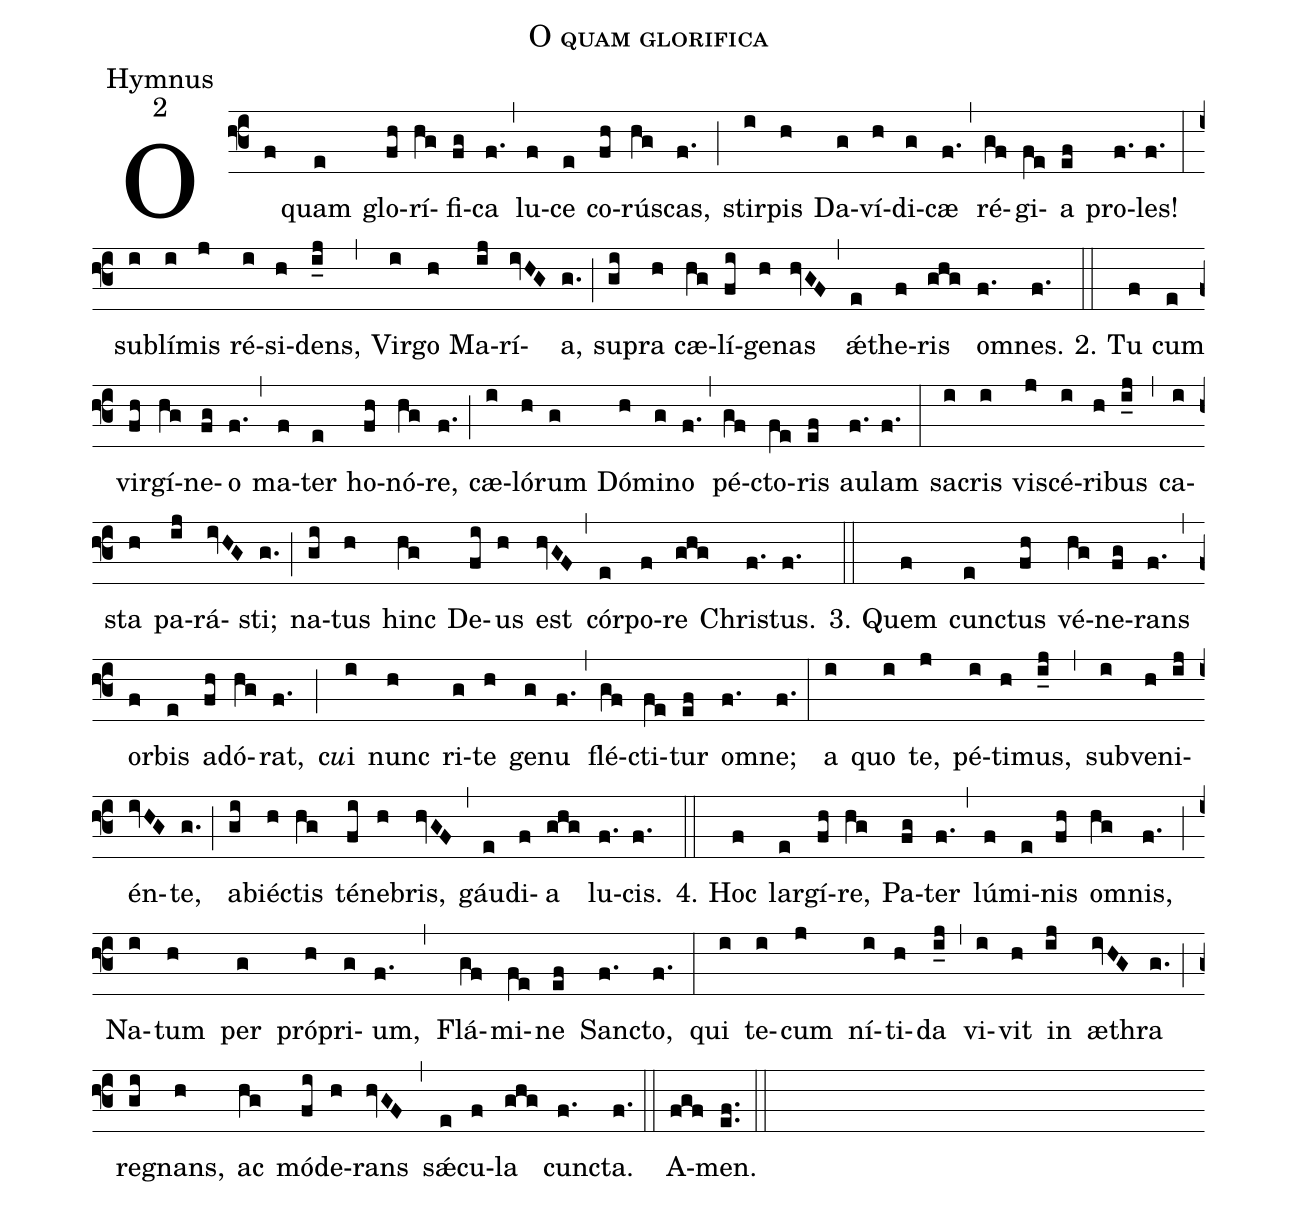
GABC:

name:O quam glorifica;
office-part:Hymnus;
mode:2;
%%
(f3) O(f) quam(e) glo(fh)rí(hg)fi(fg)ca(f.) (,) lu(f)ce(e) co(fh)rú(hg)scas,(f.) (;)
stir(i)pis(h) Da(g)ví(h)di(g)cæ(f.) (,) ré(gf)gi(fe)a(ef) pro(f.)les!(f.) (:)
su(i)blí(i)mis(j) ré(i)si(h)dens,(i_j) (,) Vir(i)go(h) Ma(ij)rí(ivHG)a,(g.) (;)
su(gi)pra(h) cæ(hg)lí(fi)ge(h)nas(hvGF) (,) ǽ(e)the(f)ris(ghg) o(f.)mnes.(f.) (::)
2. Tu(f) cum(e) vir(fh)gí(hg)ne(fg)o(f.) (,) ma(f)ter(e) ho(fh)nó(hg)re,(f.) (;)
cæ(i)ló(h)rum(g) Dó(h)mi(g)no(f.) (,) pé(gf)cto(fe)ris(ef) au(f.)lam(f.) (:)
sa(i)cris(i) vi(j)scé(i)ri(h)bus(i_j) (,) ca(i)sta(h) pa(ij)rá(ivHG)sti;(g.) (;)
na(gi)tus(h) hinc(hg) De(fi)us(h) est(hvGF) (,) cór(e)po(f)re(ghg) Chri(f.)stus.(f.) (::)

3. Quem(f) cun(e)ctus(fh) vé(hg)ne(fg)rans(f.) (,) or(f)bis(e) ad(fh)ó(hg)rat,(f.) (;)
c<i>u</i>i(i) nunc(h) ri(g)te(h) ge(g)nu(f.) (,) flé(gf)cti(fe)tur(ef) o(f.)mne;(f.) (:)
a(i) quo(i) te,(j) pé(i)ti(h)mus,(i_j) (,) sub(i)ve(h)ni(ij)én(ivHG)te,(g.) (;)
ab(gi)ié(h)ctis(hg) té(fi)ne(h)bris,(hvGF) (,) gáu(e)di(f)a(ghg) lu(f.)cis.(f.) (::)

4. Hoc(f) lar(e)gí(fh)re,(hg) Pa(fg)ter(f.) (,) lú(f)mi(e)nis(fh) o(hg)mnis,(f.) (;)
Na(i)tum(h) per(g) pró(h)pri(g)um,(f.) (,) Flá(gf)mi(fe)ne(ef) Sanc(f.)to,(f.) (:)
qui(i) te(i)cum(j) ní(i)ti(h)da(i_j) (,) vi(i)vit(h) in(ij) æ(ivHG)thra(g.) (;)
re(gi)gnans,(h) ac(hg) mó(fi)de(h)rans(hvGF) (,) sǽ(e)cu(f)la(ghg) cun(f.)cta.(f.) (::)

A(fgf)men.(ef..) (::)
